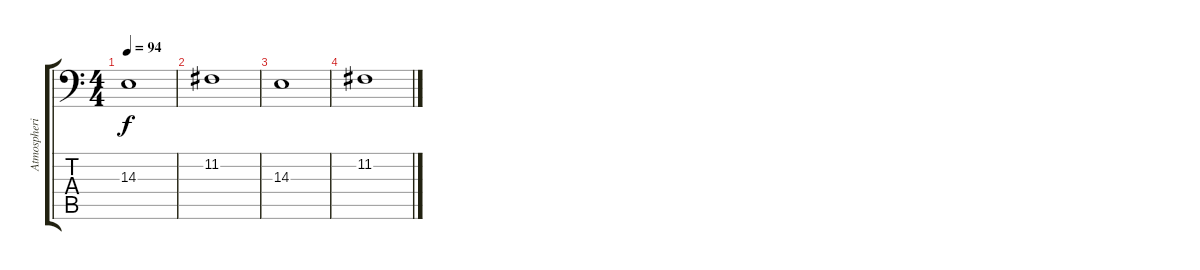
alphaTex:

\track ("Atmospheric Pad" "Atmospheri") {instrument pad2warm}
\staff {score tabs}
\tuning (C3 G2 D2 A1 E1 B0) {hide}
\ts (4 4)
\tempo 94
\clef f4
\ks c
14.3.1{dy f} |
11.2.1 |
14.3.1 |
11.2.1
